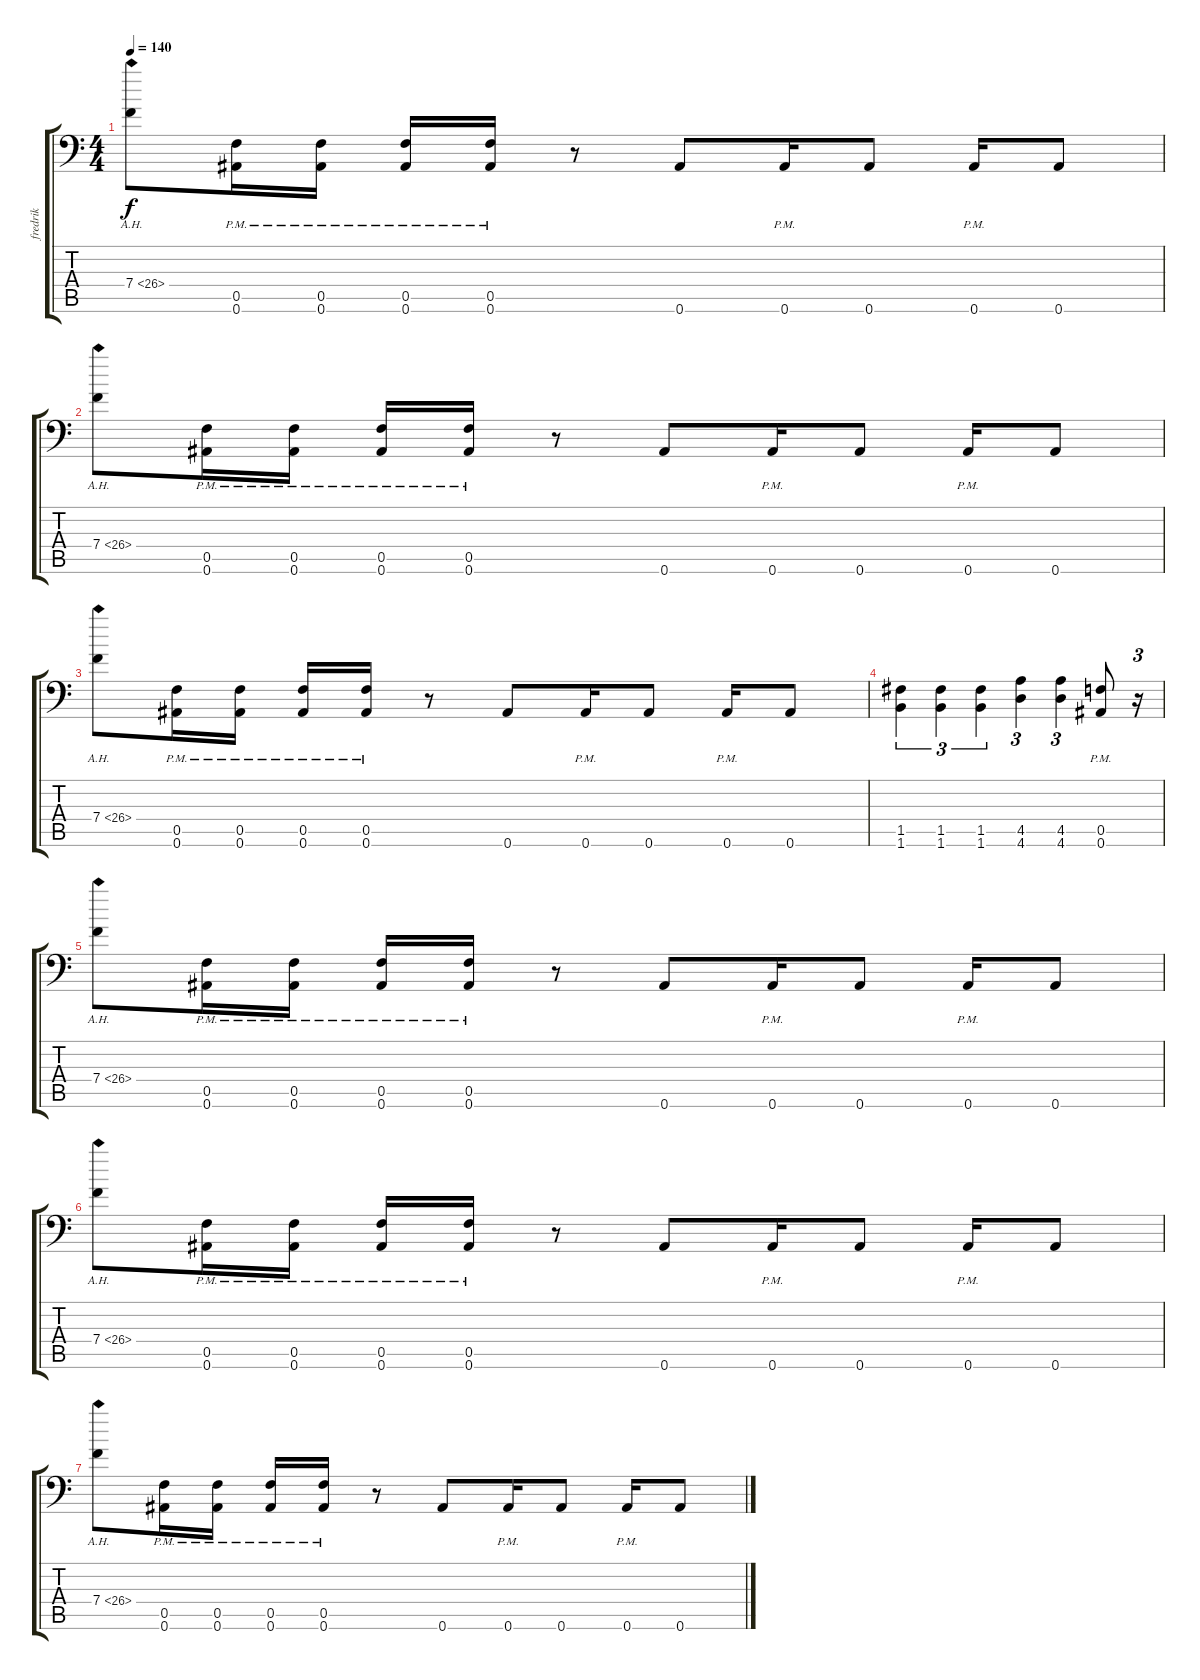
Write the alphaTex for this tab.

\track ("fredrik" "fredrik") {instrument distortionguitar}
\staff {score tabs}
\tuning (C4 G3 Eb3 Bb2 F2 Bb1) {hide}
\ts (4 4)
\tempo 140
\clef f4
\ks c
7.4{ah 19}.8{dy f} (0.5{pm} 0.6{pm}).16 (0.5{pm} 0.6{pm}).16 (0.5{pm} 0.6{pm}).16 (0.5{pm} 0.6{pm}).16 r.8 0.6.8 0.6{pm}.16 0.6.8 0.6{pm}.16 0.6.8 |
7.4{ah 19}.8 (0.5{pm} 0.6{pm}).16 (0.5{pm} 0.6{pm}).16 (0.5{pm} 0.6{pm}).16 (0.5{pm} 0.6{pm}).16 r.8 0.6.8 0.6{pm}.16 0.6.8 0.6{pm}.16 0.6.8 |
7.4{ah 19}.8 (0.5{pm} 0.6{pm}).16 (0.5{pm} 0.6{pm}).16 (0.5{pm} 0.6{pm}).16 (0.5{pm} 0.6{pm}).16 r.8 0.6.8 0.6{pm}.16 0.6.8 0.6{pm}.16 0.6.8 |
(1.5 1.6).4{tu (3 2)} (1.5 1.6).4{tu (3 2)} (1.5 1.6).4{tu (3 2)} (4.5 4.6).4{tu (3 2)} (4.5 4.6).4{tu (3 2)} (0.5{pm} 0.6{pm}).8 r.16{tu (3 2)} |
7.4{ah 19}.8 (0.5{pm} 0.6{pm}).16 (0.5{pm} 0.6{pm}).16 (0.5{pm} 0.6{pm}).16 (0.5{pm} 0.6{pm}).16 r.8 0.6.8 0.6{pm}.16 0.6.8 0.6{pm}.16 0.6.8 |
7.4{ah 19}.8 (0.5{pm} 0.6{pm}).16 (0.5{pm} 0.6{pm}).16 (0.5{pm} 0.6{pm}).16 (0.5{pm} 0.6{pm}).16 r.8 0.6.8 0.6{pm}.16 0.6.8 0.6{pm}.16 0.6.8 |
7.4{ah 19}.8 (0.5{pm} 0.6{pm}).16 (0.5{pm} 0.6{pm}).16 (0.5{pm} 0.6{pm}).16 (0.5{pm} 0.6{pm}).16 r.8 0.6.8 0.6{pm}.16 0.6.8 0.6{pm}.16 0.6.8
